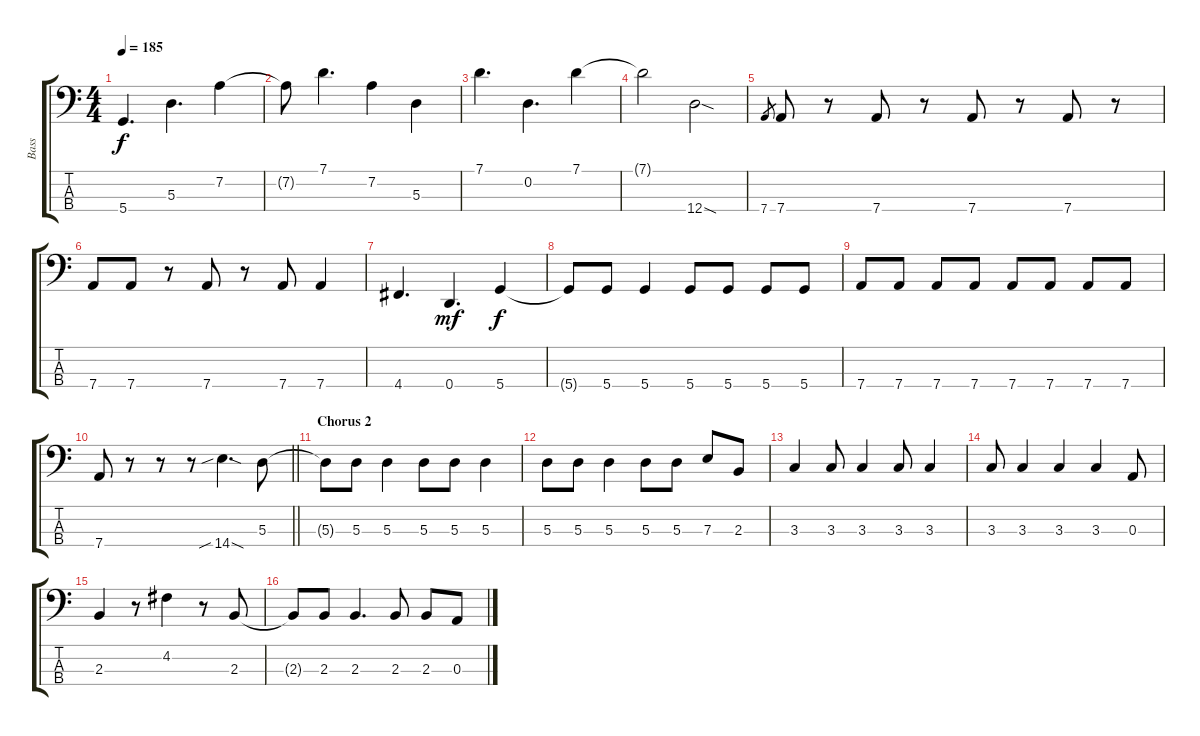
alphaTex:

\track ("Bass" "Bass") {instrument electricbassfinger}
\staff {score tabs}
\tuning (G2 D2 A1 D1) {hide}
\ts (4 4)
\tempo 185
\clef f4
\ks c
5.4.4{d dy f} 5.3.4{d} 7.2.4 |
7.2{t}.8 7.1.4{d} 7.2.4 5.3.4 |
7.1.4{d} 0.2.4{d} 7.1.4 |
7.1{t}.2 12.4{sod}.2 |
7.4.8{gr} 7.4.8 r.8 7.4.8 r.8 7.4.8 r.8 7.4.8 r.8 |
7.4.8 7.4.8 r.8 7.4.8 r.8 7.4.8 7.4.4 |
4.4.4{d} 0.4.4{d dy mf} 5.4.4{dy f} |
5.4{t}.8 5.4.8 5.4.4 5.4.8 5.4.8 5.4.8 5.4.8 |
7.4.8 7.4.8 7.4.8 7.4.8 7.4.8 7.4.8 7.4.8 7.4.8 |
\barLineRight lightlight
7.4.8 r.8 r.8 r.8 14.4{sib sod}.4{d} 5.3.8 |
\section ("" "Chorus 2")
5.3{t}.8 5.3.8 5.3.4 5.3.8 5.3.8 5.3.4 |
5.3.8 5.3.8 5.3.4 5.3.8 5.3.8 7.3.8 2.3.8 |
3.3.4 3.3.8 3.3.4 3.3.8 3.3.4 |
3.3.8 3.3.4 3.3.4 3.3.4 0.3.8 |
2.3.4 r.8 4.2.4 r.8 2.3.8 |
2.3{t}.8 2.3.8 2.3.4{d} 2.3.8 2.3.8 0.3.8
